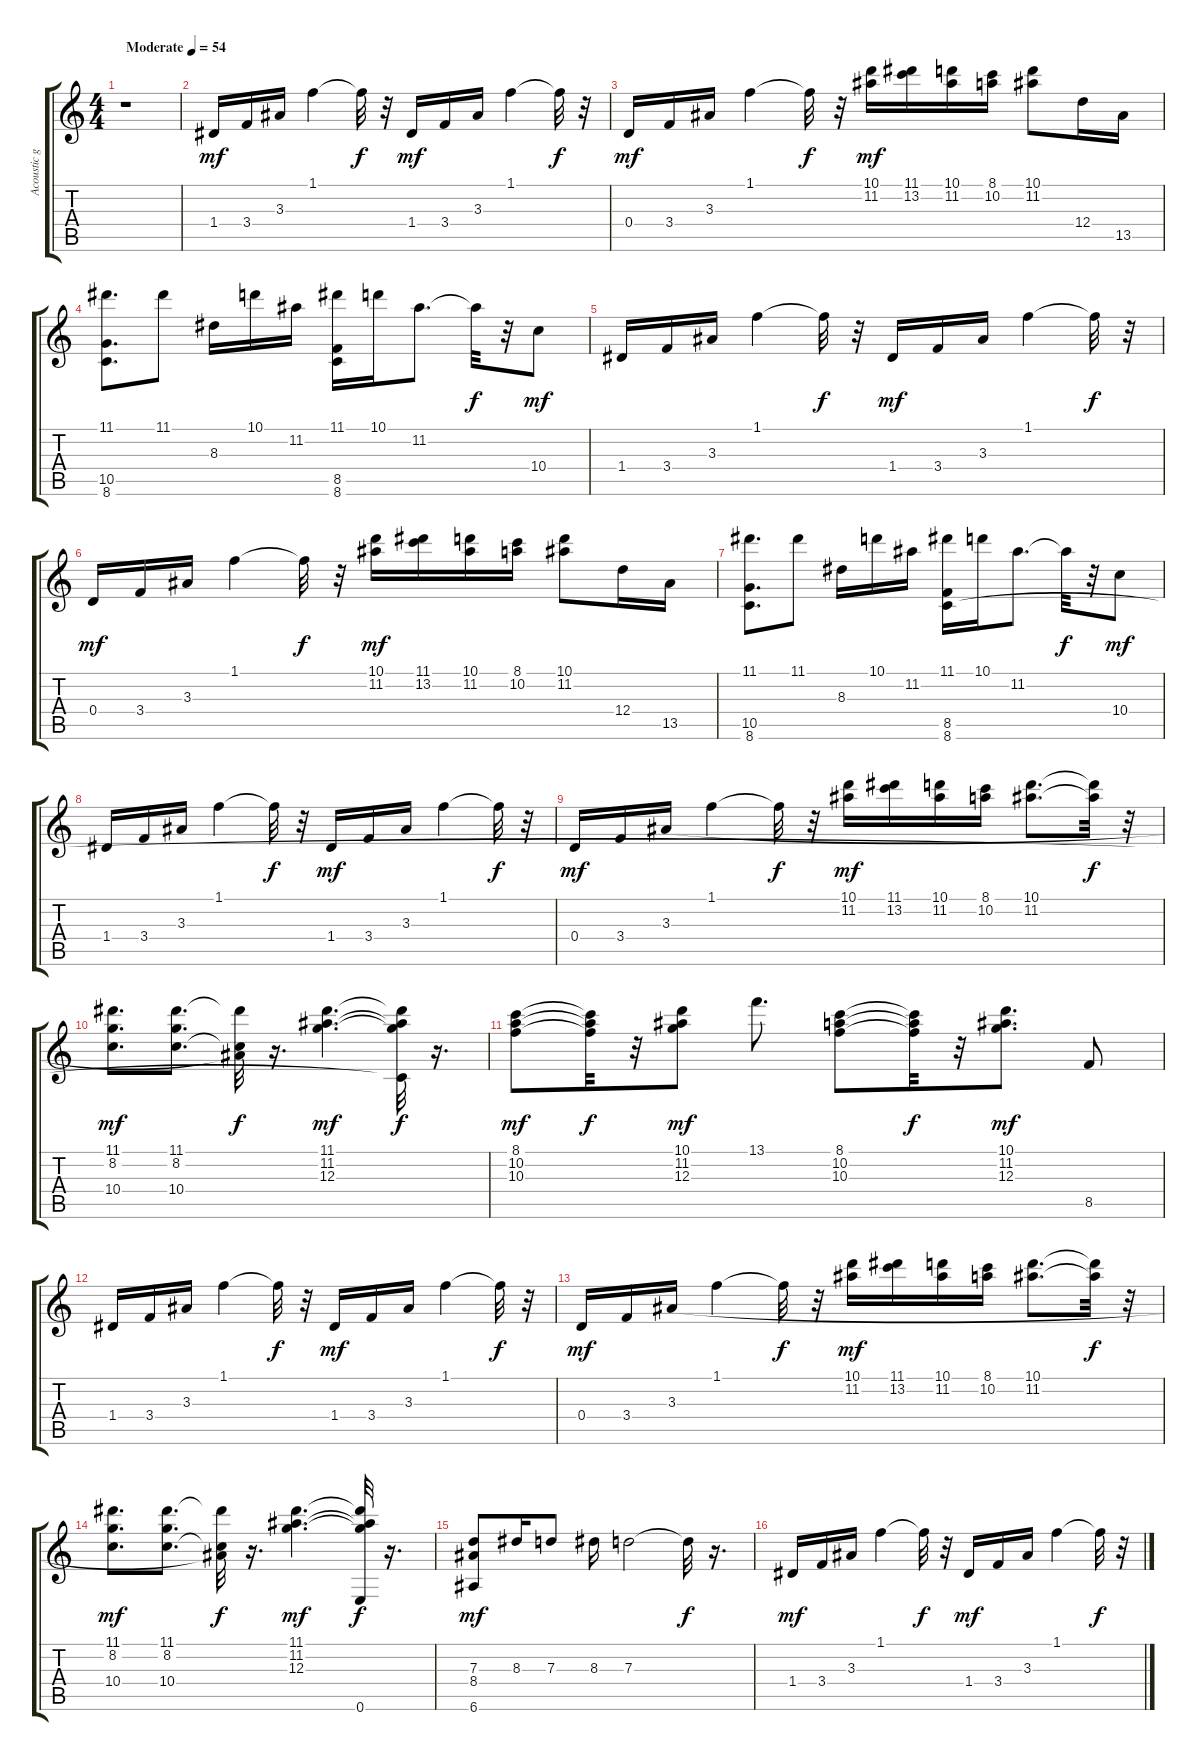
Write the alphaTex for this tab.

\track ("Acoustic guitar" "Acoustic g") {instrument acousticguitarnylon}
\staff {score tabs}
\tuning (E4 B3 G3 D3 A2 E2) {hide}
\ts (4 4)
\tempo (54 "Moderate")
\clef g2
\ks c
r.1{dy mf instrument acousticguitarnylon} |
1.4.16 3.4.16 3.3.16 1.1.4 1.1{t}.32{dy f} r.32 1.4.16{dy mf} 3.4.16 3.3.16 1.1.4 1.1{t}.32{dy f} r.32 |
0.4.16{dy mf} 3.4.16 3.3.16 1.1.4 1.1{t}.32{dy f} r.32 (10.1 11.2).16{dy mf} (11.1 13.2).16 (10.1 11.2).16 (8.1 10.2).16 (10.1 11.2).8 12.4.16 13.5.16 |
(11.1 10.5 8.6).8{d} 11.1.8 8.3.16 10.1.16 11.2.16 (11.1 8.5 8.6).16 10.1.16 11.2.8{d} 11.2{t}.32{dy f} r.32 10.4.8{dy mf} |
1.4.16 3.4.16 3.3.16 1.1.4 1.1{t}.32{dy f} r.32 1.4.16{dy mf} 3.4.16 3.3.16 1.1.4 1.1{t}.32{dy f} r.32 |
0.4.16{dy mf} 3.4.16 3.3.16 1.1.4 1.1{t}.32{dy f} r.32 (10.1 11.2).16{dy mf} (11.1 13.2).16 (10.1 11.2).16 (8.1 10.2).16 (10.1 11.2).8 12.4.16 13.5.16 |
(11.1 10.5 8.6).8{d} 11.1.8 8.3.16 10.1.16 11.2.16 (11.1 8.5 8.6).16 10.1.16 11.2.8{d} 11.2{t}.32{dy f} r.32 10.4.8{dy mf} |
1.4.16 3.4.16 3.3.16 1.1.4 1.1{t}.32{dy f} r.32 1.4.16{dy mf} 3.4.16 3.3.16 1.1.4 1.1{t}.32{dy f} r.32 |
0.4.16{dy mf} 3.4.16 3.3.16 1.1.4 1.1{t}.32{dy f} r.32 (10.1 11.2).16{dy mf} (11.1 13.2).16 (10.1 11.2).16 (8.1 10.2).16 (10.1 11.2).8{d} (10.1{t} 11.2{t}).32{dy f} r.32 |
(11.1 8.2 10.4).8{d dy mf} (11.1 8.2 10.4).8{d} (11.1{t} 3.3{t} 10.4{t}).32{dy f} r.16{d} (11.1 11.2 12.3).4{d dy mf} (11.1{t} 11.2{t} 12.3{t} 8.6{t}).32{dy f} r.16{d} |
(8.1 10.2 10.3).8{dy mf} (8.1{t} 10.2{t} 10.3{t}).32{dy f} r.32 (10.1 11.2 12.3).8{dy mf} 13.1.8{d} (8.1 10.2 10.3).8 (8.1{t} 10.2{t} 10.3{t}).32{dy f} r.32 (10.1 11.2 12.3).8{d dy mf} 8.5.8 |
1.4.16 3.4.16 3.3.16 1.1.4 1.1{t}.32{dy f} r.32 1.4.16{dy mf} 3.4.16 3.3.16 1.1.4 1.1{t}.32{dy f} r.32 |
0.4.16{dy mf} 3.4.16 3.3.16 1.1.4 1.1{t}.32{dy f} r.32 (10.1 11.2).16{dy mf} (11.1 13.2).16 (10.1 11.2).16 (8.1 10.2).16 (10.1 11.2).8{d} (10.1{t} 11.2{t}).32{dy f} r.32 |
(11.1 8.2 10.4).8{d dy mf} (11.1 8.2 10.4).8{d} (11.1{t} 3.3{t} 10.4{t}).32{dy f} r.16{d} (11.1 11.2 12.3).4{d dy mf} (11.1{t} 11.2{t} 12.3{t} 0.6).32{dy f} r.16{d} |
(7.3 8.4 6.6).8{dy mf} 8.3.16 7.3.8 8.3.16 7.3.2 7.3{t}.32{dy f} r.16{d} |
1.4.16{dy mf} 3.4.16 3.3.16 1.1.4 1.1{t}.32{dy f} r.32 1.4.16{dy mf} 3.4.16 3.3.16 1.1.4 1.1{t}.32{dy f} r.32
